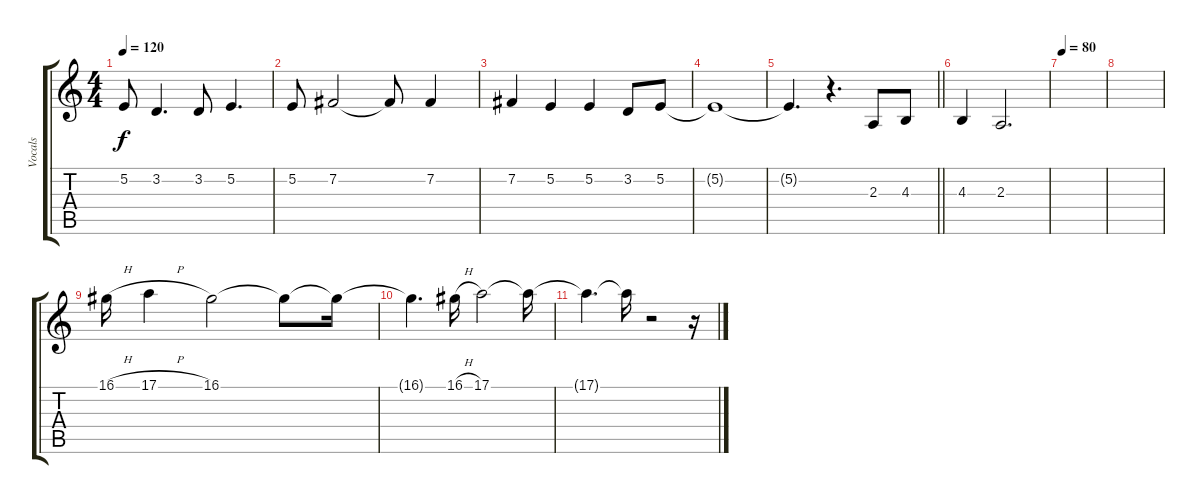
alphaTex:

\track ("Vocals" "Vocals") {instrument viola}
\staff {score tabs}
\tuning (E4 B3 G3 D3 A2 E2) {hide}
\ts (4 4)
\tempo 120
\clef g2
\ks c
5.2.8{dy f} 3.2.4{d} 3.2.8 5.2.4{d} |
5.2.8 7.2.2 7.2{t}.8 7.2.4 |
7.2.4 5.2.4 5.2.4 3.2.8 5.2.8 |
5.2{t}.1 |
\barLineRight lightlight
5.2{t}.4{d} r.4{d} 2.3.8 4.3.8 |
4.3.4 2.3.2{d} |
\tempo 80
|
|
16.1{h}.16 17.1{h}.4 16.1.2 16.1{t}.8 16.1{t}.16 |
16.1{t}.4{d} 16.1{h}.16 17.1.2 17.1{t}.16 |
17.1{t}.4{d} 17.1{t}.16 r.2 r.16
